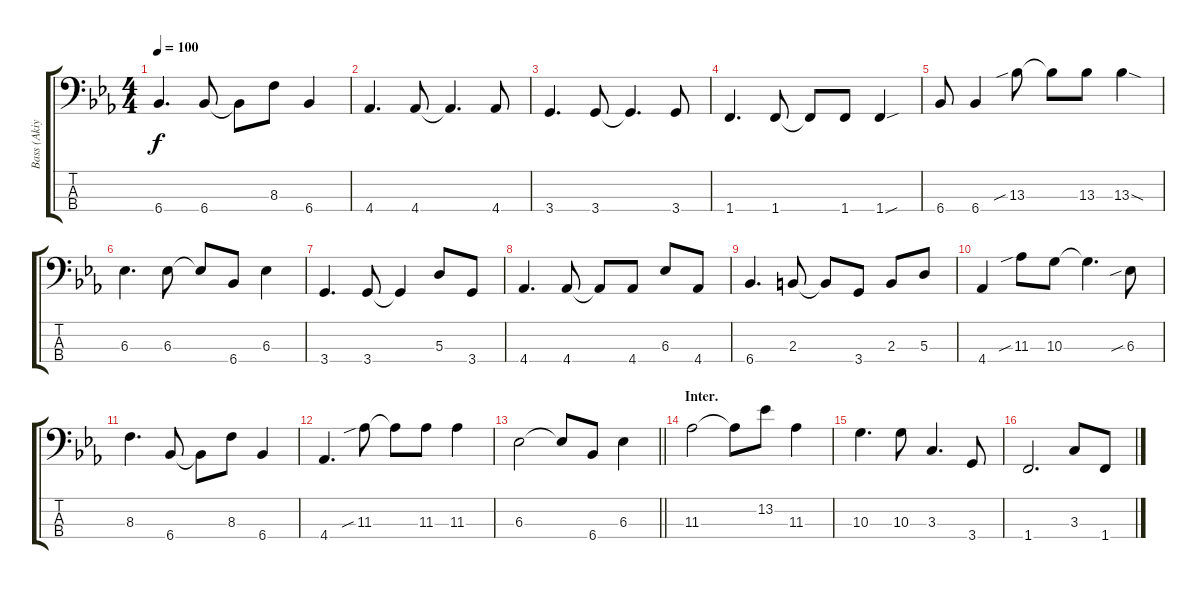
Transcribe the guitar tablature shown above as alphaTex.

\track ("Bass (Akiyama Mio)" "Bass (Akiy") {instrument electricbassfinger}
\staff {score tabs}
\tuning (G2 D2 A1 E1) {hide}
\ts (4 4)
\tempo 100
\clef f4
\ks eb
6.4.4{d dy f} 6.4.8 6.4{t}.8 8.3.8 6.4.4 |
4.4.4{d} 4.4.8 4.4{t}.4{d} 4.4.8 |
3.4.4{d} 3.4.8 3.4{t}.4{d} 3.4.8 |
1.4.4{d} 1.4.8 1.4{t}.8 1.4.8 1.4{sou}.4 |
6.4.8 6.4.4 13.3{sib}.8 13.3{t}.8 13.3.8 13.3{sod}.4 |
6.3.4{d} 6.3.8 6.3{t}.8 6.4.8 6.3.4 |
3.4.4{d} 3.4.8 3.4{t}.4 5.3.8 3.4.8 |
4.4.4{d} 4.4.8 4.4{t}.8 4.4.8 6.3.8 4.4.8 |
6.4.4{d} 2.3.8 2.3{t}.8 3.4.8 2.3.8 5.3.8 |
4.4.4 11.3{sib}.8 10.3.8 10.3{t}.4{d} 6.3{sib}.8 |
8.3.4{d} 6.4.8 6.4{t}.8 8.3.8 6.4.4 |
4.4.4{d} 11.3{sib}.8 11.3{t}.8 11.3.8 11.3.4 |
\barLineRight lightlight
6.3.2 6.3{t}.8 6.4.8 6.3.4 |
\section ("" "Inter.")
11.3.2 11.3{t}.8 13.2.8 11.3.4 |
10.3.4{d} 10.3.8 3.3.4{d} 3.4.8 |
1.4.2{d} 3.3.8 1.4.8
